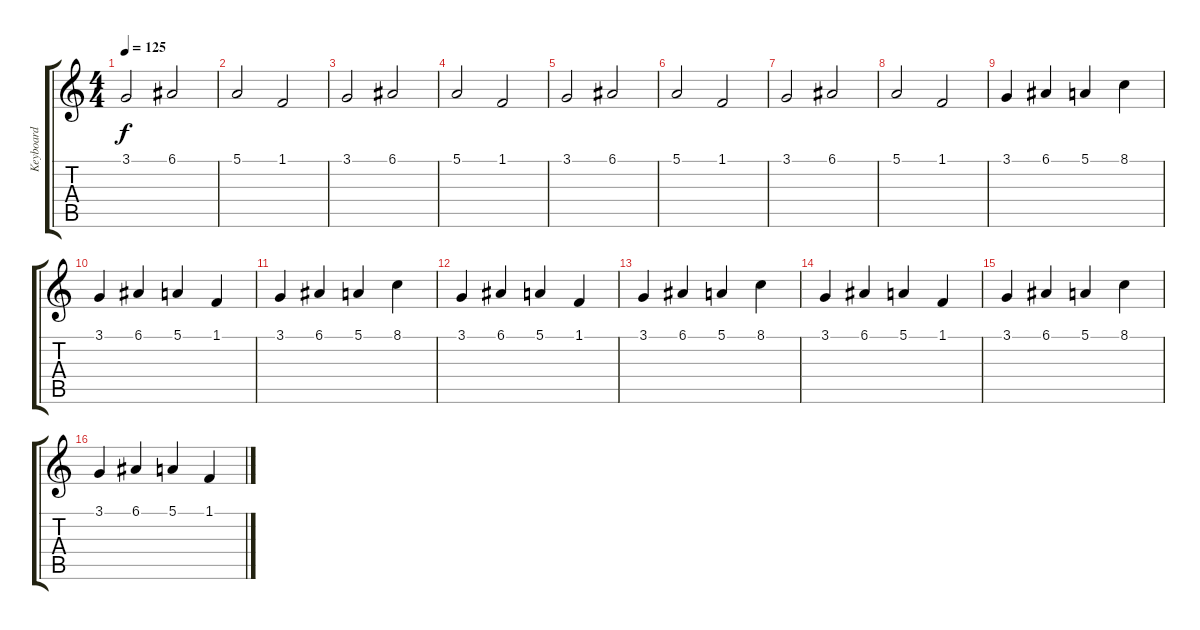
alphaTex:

\track ("Keyboard" "Keyboard") {instrument stringensemble1}
\staff {score tabs}
\tuning (E4 B3 G3 D3 A2 E2) {hide}
\ts (4 4)
\tempo 125
\clef g2
\ks c
3.1.2{dy f instrument stringensemble1} 6.1.2 |
5.1.2 1.1.2 |
3.1.2 6.1.2 |
5.1.2 1.1.2 |
3.1.2 6.1.2 |
5.1.2 1.1.2 |
3.1.2 6.1.2 |
5.1.2 1.1.2 |
3.1.4 6.1.4 5.1.4 8.1.4 |
3.1.4 6.1.4 5.1.4 1.1.4 |
3.1.4 6.1.4 5.1.4 8.1.4 |
3.1.4 6.1.4 5.1.4 1.1.4 |
3.1.4 6.1.4 5.1.4 8.1.4 |
3.1.4 6.1.4 5.1.4 1.1.4 |
3.1.4 6.1.4 5.1.4 8.1.4 |
3.1.4 6.1.4 5.1.4 1.1.4
